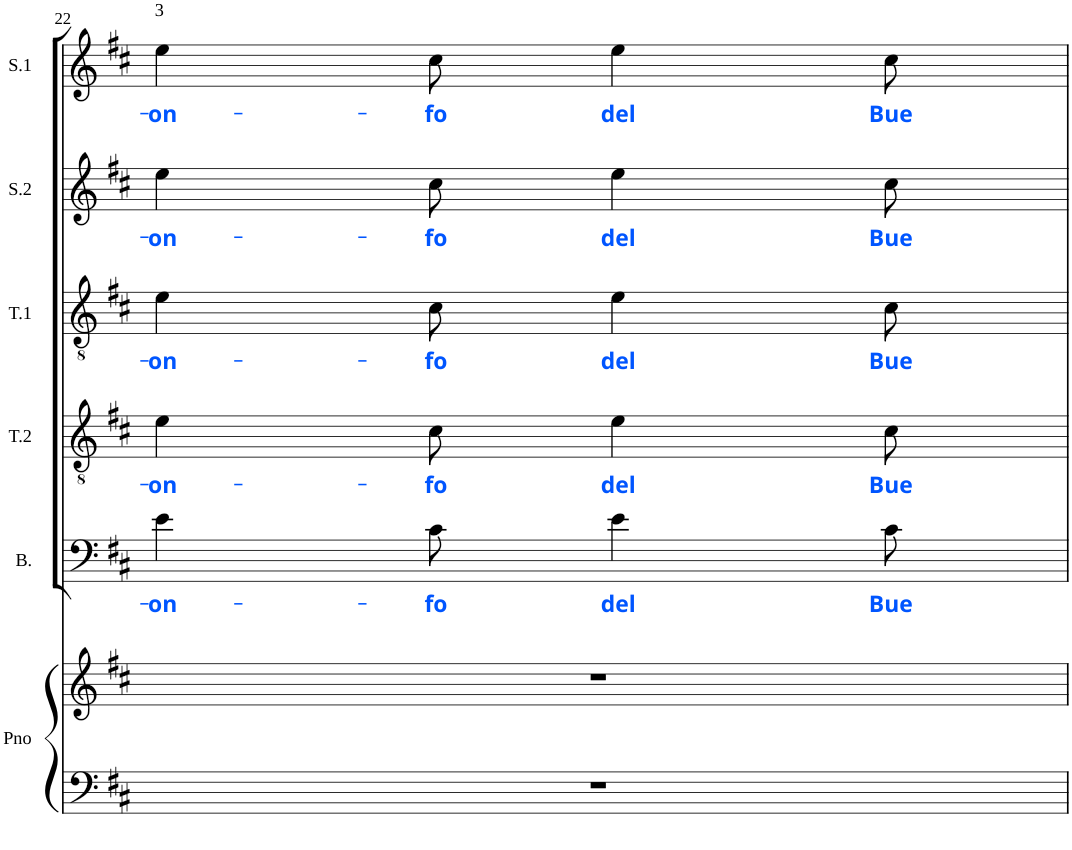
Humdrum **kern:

**kern	**kern	**kern	**text	**kern	**text	**kern	**text	**kern	**text	**kern	**text
*part6	*part6	*part5	*part5	*part4	*part4	*part3	*part3	*part2	*part2	*part1	*part1
*staff7	*staff6	*staff5	*staff5	*staff4	*staff4	*staff3	*staff3	*staff2	*staff2	*staff1	*staff1
*I"Piano	*	*I"Bass	*	*I"Tenor 2	*	*I"Tenor 1	*	*I"Soprano 2	*	*I"Soprano 1	*
*I'Pno	*	*I'B.	*	*I'T.2	*	*I'T.1	*	*I'S.2	*	*I'S.1	*
!!LO:PB:g=z
*clefF4	*clefG2	*clefF4	*	*clefGv2	*	*clefGv2	*	*clefG2	*	*clefG2	*
*k[f#c#]	*k[f#c#]	*k[f#c#]	*	*k[f#c#]	*	*k[f#c#]	*	*k[f#c#]	*	*k[f#c#]	*
*D:	*D:	*D:	*	*D:	*	*D:	*	*D:	*	*D:	*
*M6/8	*M6/8	*M6/8	*	*M6/8	*	*M6/8	*	*M6/8	*	*M6/8	*
=22	=22	=22	=22	=22	=22	=22	=22	=22	=22	=22	=22
!	!	!	!	!	!	!	!	!	!	!LO:TX:a:t=3	!
!	!	!	!LO:LY:b:color=#0055FF	!	!LO:LY:b:color=#0055FF	!	!LO:LY:b:color=#0055FF	!	!LO:LY:b:color=#0055FF	!	!LO:LY:b:color=#0055FF
2.r	2.r	4e\	-on-	4e\	-on-	4e\	-on-	4ee\	-on-	4ee\	-on-
!	!	!	!LO:LY:b:color=#0055FF	!	!LO:LY:b:color=#0055FF	!	!LO:LY:b:color=#0055FF	!	!LO:LY:b:color=#0055FF	!	!LO:LY:b:color=#0055FF
.	.	8c#\	-fo	8c#\	-fo	8c#\	-fo	8cc#\	-fo	8cc#\	-fo
!	!	!	!LO:LY:b:color=#0055FF	!	!LO:LY:b:color=#0055FF	!	!LO:LY:b:color=#0055FF	!	!LO:LY:b:color=#0055FF	!	!LO:LY:b:color=#0055FF
.	.	4e\	del	4e\	del	4e\	del	4ee\	del	4ee\	del
!	!	!	!LO:LY:b:color=#0055FF	!	!LO:LY:b:color=#0055FF	!	!LO:LY:b:color=#0055FF	!	!LO:LY:b:color=#0055FF	!	!LO:LY:b:color=#0055FF
.	.	8c#\	Bue	8c#\	Bue	8c#\	Bue	8cc#\	Bue	8cc#\	Bue
=	=	=	=	=	=	=	=	=	=	=	=
*-	*-	*-	*-	*-	*-	*-	*-	*-	*-	*-	*-
